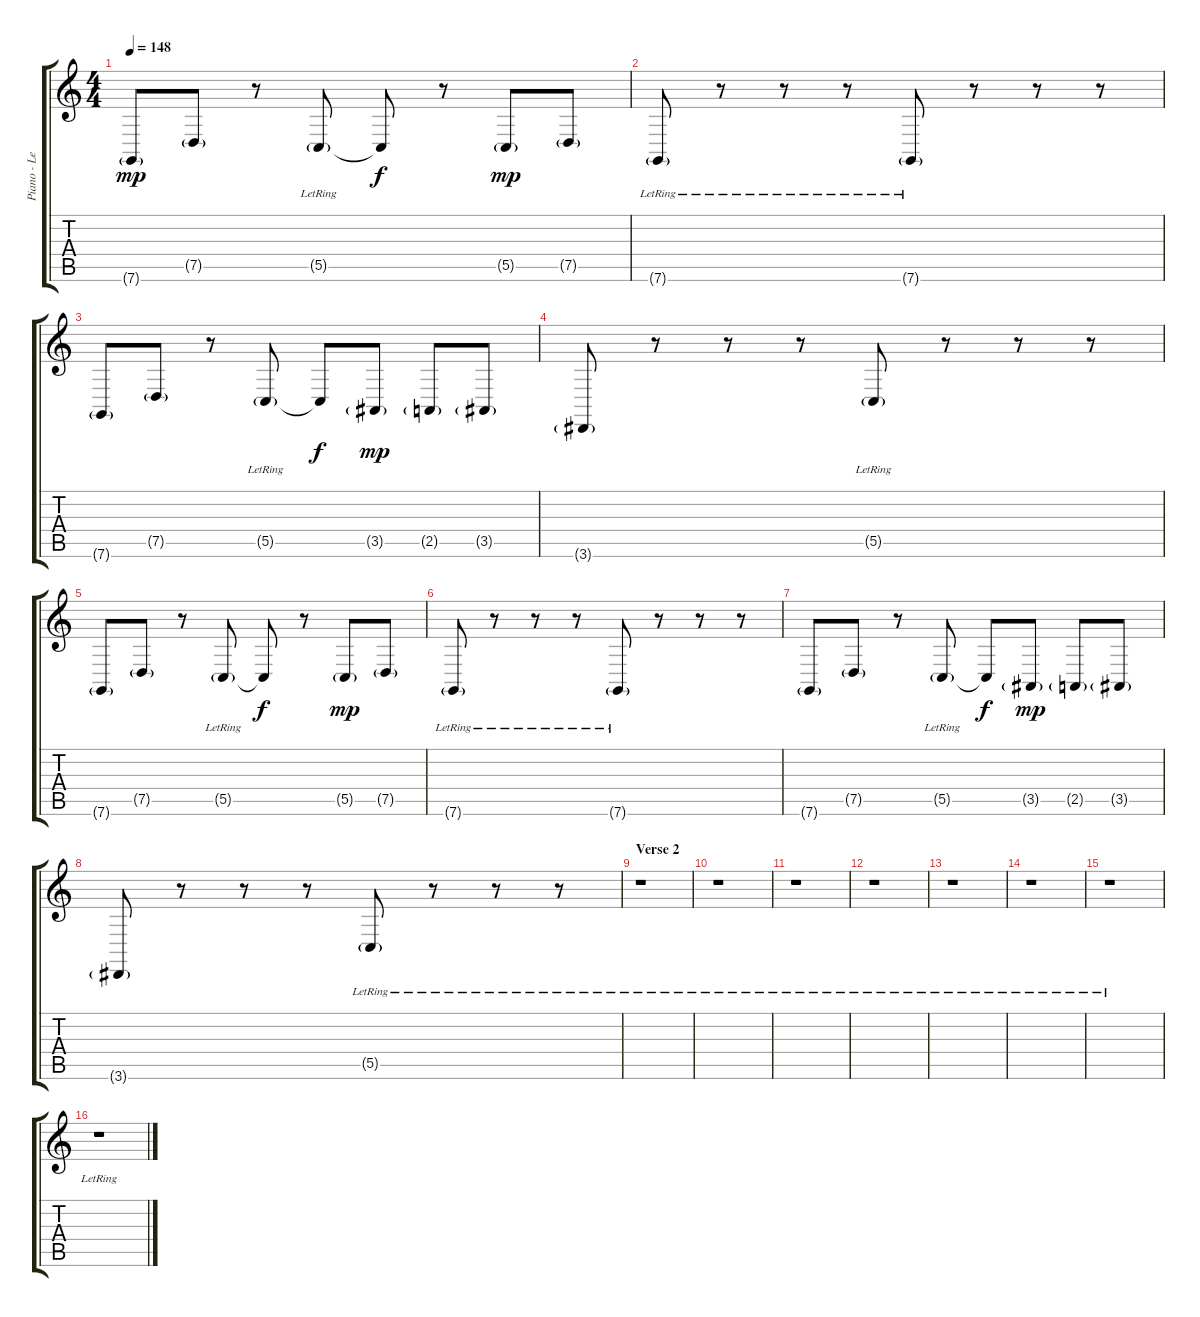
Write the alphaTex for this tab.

\track ("Piano - Left Hand" "Piano - Le") {instrument brightacousticpiano}
\staff {score tabs}
\tuning (D4 A3 F3 C3 G2 C2) {hide}
\ts (4 4)
\tempo 148
\clef g2
\ks c
7.6{g}.8{dy mp} 7.5{g}.8 r.8 5.5{g lr}.8 5.5{t}.8{dy f} r.8 5.5{g}.8{dy mp} 7.5{g}.8 |
7.6{g lr}.8 r.8 r.8 r.8 7.6{g lr}.8 r.8 r.8 r.8 |
7.6{g}.8 7.5{g}.8 r.8 5.5{g lr}.8 5.5{t}.8{dy f} 3.5{g}.8{dy mp} 2.5{g}.8 3.5{g}.8 |
3.6{g}.8 r.8 r.8 r.8 5.5{g lr}.8 r.8 r.8 r.8 |
7.6{g}.8 7.5{g}.8 r.8 5.5{g lr}.8 5.5{t}.8{dy f} r.8 5.5{g}.8{dy mp} 7.5{g}.8 |
7.6{g lr}.8 r.8 r.8 r.8 7.6{g lr}.8 r.8 r.8 r.8 |
7.6{g}.8 7.5{g}.8 r.8 5.5{g lr}.8 5.5{t}.8{dy f} 3.5{g}.8{dy mp} 2.5{g}.8 3.5{g}.8 |
3.6{g}.8 r.8 r.8 r.8 5.5{g lr}.8 r.8 r.8 r.8 |
\section ("" "Verse 2")
r.1 |
r.1 |
r.1 |
r.1 |
r.1 |
r.1 |
r.1 |
r.1
